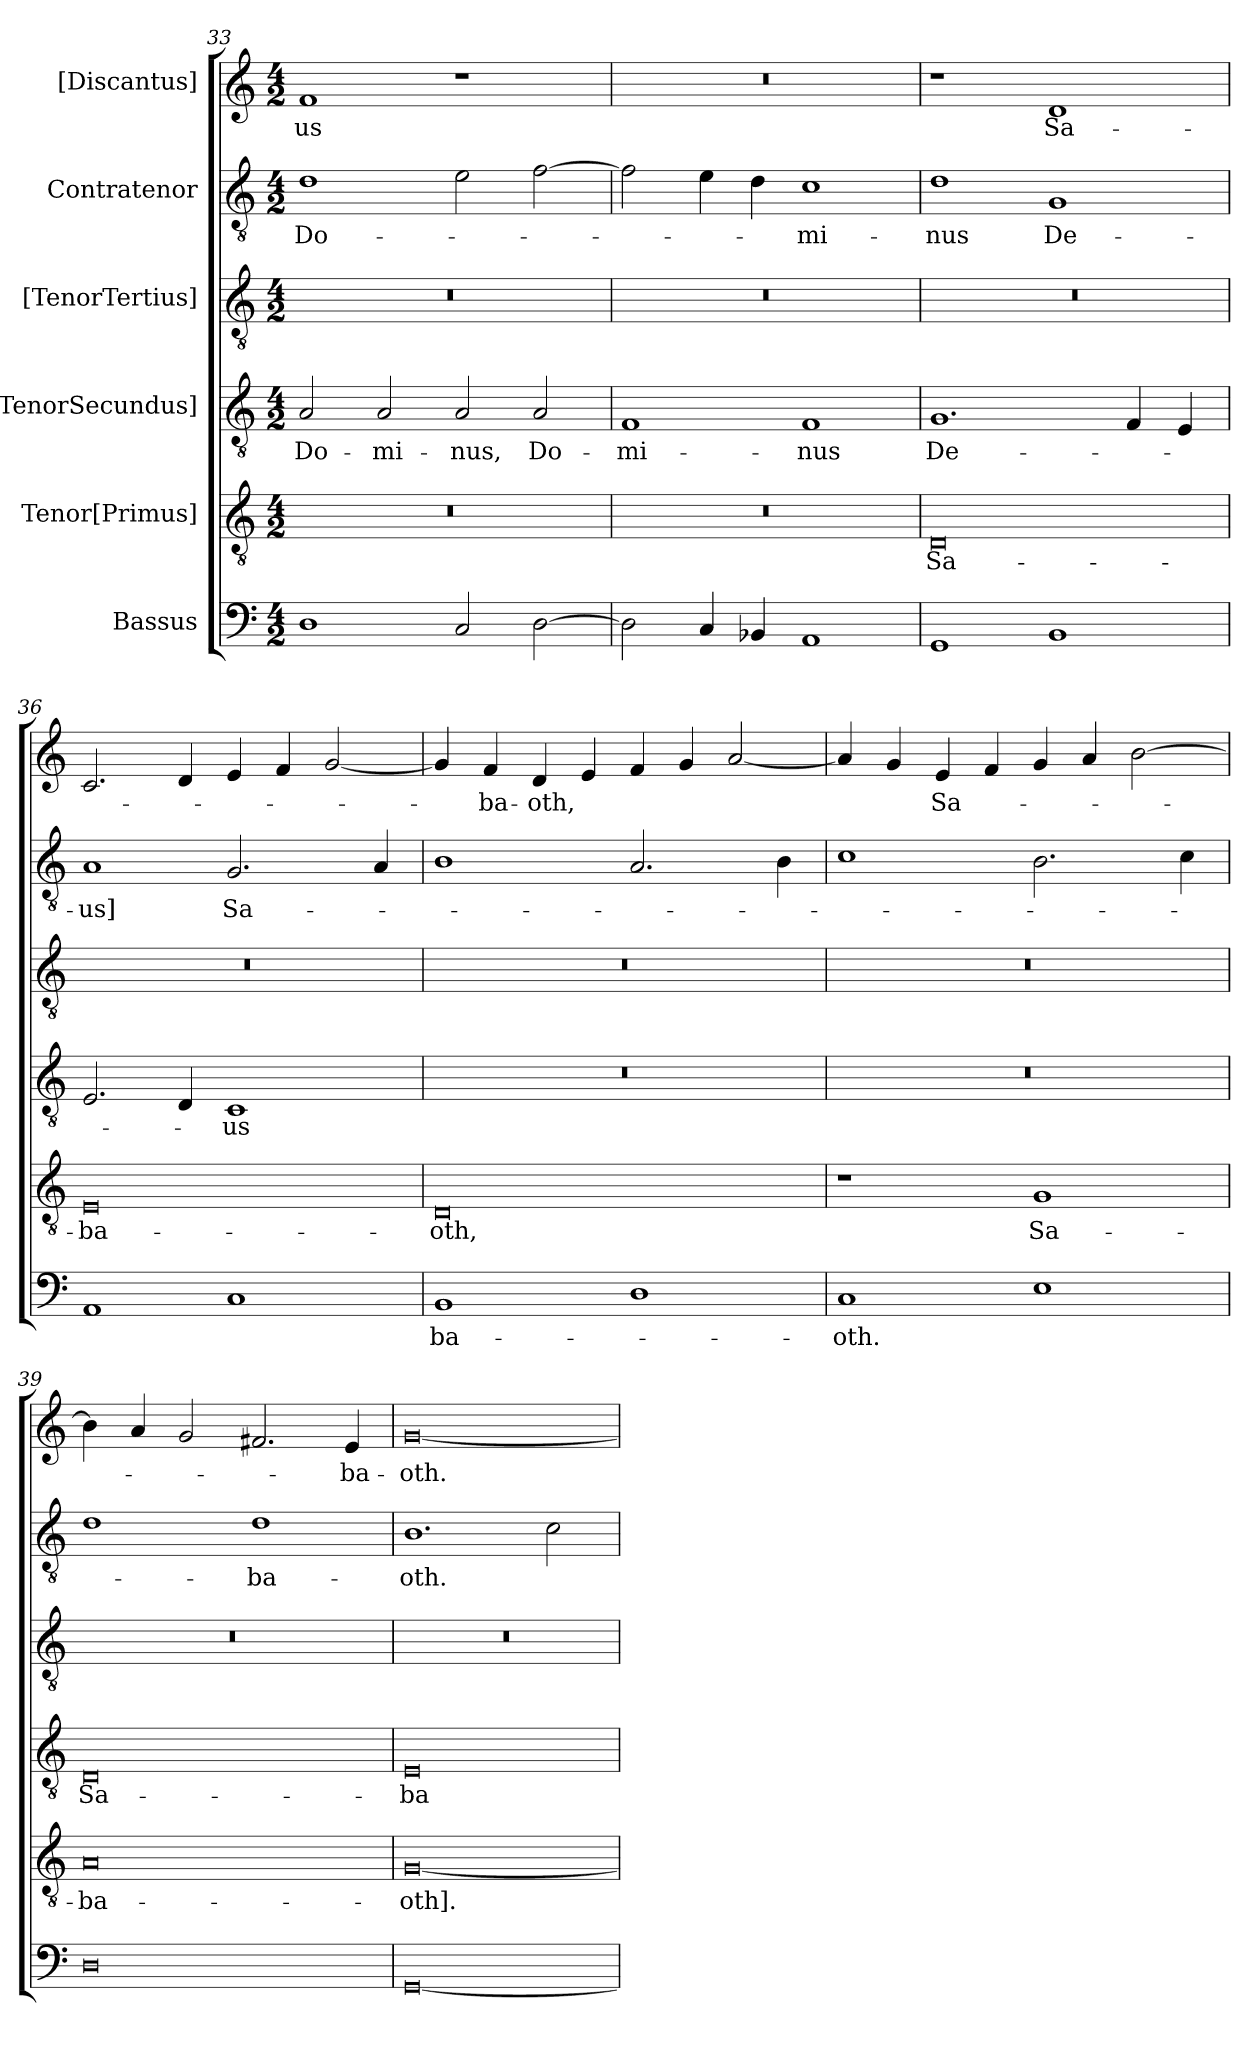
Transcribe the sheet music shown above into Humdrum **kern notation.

**kern	**text	**kern	**text	**kern	**text	**kern	**kern	**text	**kern	**text
*part6	*part6	*part5	*part5	*part4	*part4	*part3	*part2	*part2	*part1	*part1
*staff6	*staff6	*staff5	*staff5	*staff4	*staff4	*staff3	*staff2	*staff2	*staff1	*staff1
*I"Bassus	*	*I"Tenor[Primus]	*	*I"[TenorSecundus]	*	*I"[TenorTertius]	*I"Contratenor	*	*I"[Discantus]	*
*clefF4	*	*clefGv2	*	*clefGv2	*	*clefGv2	*clefGv2	*	*clefG2	*
*k[]	*	*k[]	*	*k[]	*	*k[]	*k[]	*	*k[]	*
*M4/2	*	*M4/2	*	*M4/2	*	*M4/2	*M4/2	*	*M4/2	*
=33	=33	=33	=33	=33	=33	=33	=33	=33	=33	=33
1D\	.	0r	.	2A/	Do-	0r	1d\	Do-	1f/	-us
.	.	.	.	2A/	-mi-	.	.	.	.	.
2C/	.	.	.	2A/	-nus,	.	2e\	.	1r	.
[2D\	.	.	.	2A/	Do-	.	[2f\	.	.	.
=34	=34	=34	=34	=34	=34	=34	=34	=34	=34	=34
2D\]	.	0r	.	1F/	-mi-	0r	2f\]	.	0r	.
4C/	.	.	.	.	.	.	4e\	.	.	.
4BB-X/	.	.	.	.	.	.	4d\	.	.	.
1AA/	.	.	.	1F/	-nus	.	1c\	-mi-	.	.
=35	=35	=35	=35	=35	=35	=35	=35	=35	=35	=35
1GG/	.	0D/	Sa-	1.G/	De-	0r	1d\	-nus	1r	.
1BB/	.	.	.	.	.	.	1G/	De-	1d/	Sa-
.	.	.	.	4F/	.	.	.	.	.	.
.	.	.	.	4E/	.	.	.	.	.	.
=36	=36	=36	=36	=36	=36	=36	=36	=36	=36	=36
1AA/	.	0E/	-ba-	2.E/	.	0r	1A/	-us]	2.c/	.
.	.	.	.	4D/	.	.	.	.	4d/	.
1C/	.	.	.	1C/	-us	.	2.G/	Sa-	4e/	.
.	.	.	.	.	.	.	.	.	4f/	.
.	.	.	.	.	.	.	.	.	[2g/	.
.	.	.	.	.	.	.	4A/	.	.	.
=37	=37	=37	=37	=37	=37	=37	=37	=37	=37	=37
1BB/	-ba-	0D/	-oth,	0r	.	0r	1B\	.	4g/]	.
.	.	.	.	.	.	.	.	.	4f/	-ba-
.	.	.	.	.	.	.	.	.	4d/	-oth,
.	.	.	.	.	.	.	.	.	4e/	.
1D\	.	.	.	.	.	.	2.A/	.	4f/	.
.	.	.	.	.	.	.	.	.	4g/	.
.	.	.	.	.	.	.	.	.	[2a/	.
.	.	.	.	.	.	.	4B\	.	.	.
=38	=38	=38	=38	=38	=38	=38	=38	=38	=38	=38
1C/	-oth.	1r	.	0r	.	0r	1c\	.	4a/]	.
.	.	.	.	.	.	.	.	.	4g/	.
.	.	.	.	.	.	.	.	.	4e/	Sa-
.	.	.	.	.	.	.	.	.	4f/	.
1E\	.	1G/	Sa-	.	.	.	2.B\	.	4g/	.
.	.	.	.	.	.	.	.	.	4a/	.
.	.	.	.	.	.	.	.	.	[2b\	.
.	.	.	.	.	.	.	4c\	.	.	.
=39	=39	=39	=39	=39	=39	=39	=39	=39	=39	=39
0D\	.	0A/	-ba-	0D/	Sa-	0r	1d\	.	4b\]	.
.	.	.	.	.	.	.	.	.	4a/	.
.	.	.	.	.	.	.	.	.	2g/	.
.	.	.	.	.	.	.	1d\	-ba-	2.f#X/	.
.	.	.	.	.	.	.	.	.	4e/	-ba-
=40	=40	=40	=40	=40	=40	=40	=40	=40	=40	=40
[0GG/	.	[0G/	-oth].	0E/	-ba-	0r	1.B\	-oth.	[0g/	-oth.
.	.	.	.	.	.	.	2c\	.	.	.
=	=	=	=	=	=	=	=	=	=	=
*-	*-	*-	*-	*-	*-	*-	*-	*-	*-	*-
